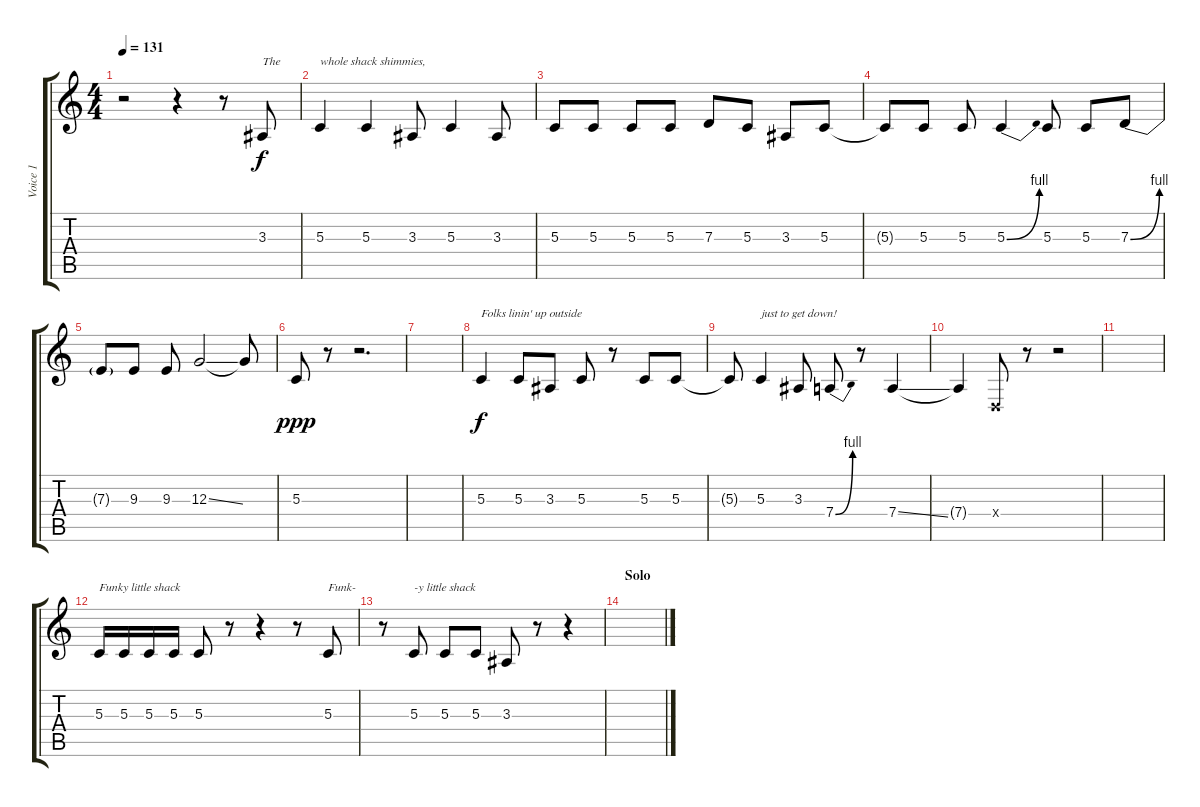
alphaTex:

\track ("Voice 1" "Voice 1") {instrument tenorsax}
\staff {score tabs}
\tuning (E4 B3 G3 D3 A2 E2) {hide}
\ts (4 4)
\tempo 131
\clef g2
\ks c
r.2{dy f} r.4 r.8 3.3.8{txt "The"} |
5.3.4{txt "whole shack shimmies,"} 5.3.4 3.3.8 5.3.4 3.3.8 |
5.3.8 5.3.8 5.3.8 5.3.8 7.3.8 5.3.8 3.3.8 5.3.8 |
5.3{t}.8 5.3.8 5.3.8 5.3{be (bend 0 0 60 4)}.4 5.3.8 5.3.8 7.3{be (bend 0 0 60 4)}.8 |
7.3{t}.8 9.3.8 9.3.8 12.3{ss}.2 12.3{t}.8 |
5.3.8{dy ppp} r.8 r.2{d} |
|
5.3.4{txt "Folks linin' up outside" dy f} 5.3.8 3.3.8 5.3.8 r.8 5.3.8 5.3.8 |
5.3{t}.8 5.3.4{txt "just to get down!"} 3.3.8 7.4{be (bend 0 0 60 4)}.8 r.8 7.4{ss}.4 |
7.4{t}.4 0.4{x}.8 r.8 r.2 |
|
5.3.16{txt "Funky little shack"} 5.3.16 5.3.16 5.3.16 5.3.8 r.8 r.4 r.8 5.3.8{txt "Funk-"} |
r.8 5.3.8{txt "-y little shack"} 5.3.8 5.3.8 3.3.8 r.8 r.4 |
\section ("" "Solo")
